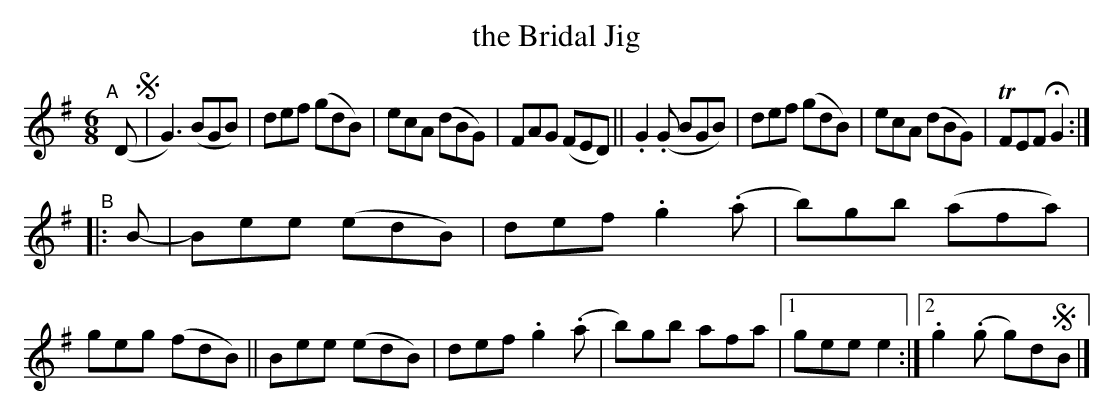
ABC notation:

X:1
T: the Bridal Jig
M: 6/8
L: 1/8
K: G
"^A"[|] (D !segno!\
 | G3)  (BGB) | def (gdB) | ecA (dBG) | FAG (FED) \
||.G2(.G BGB) | def (gdB) | ecA (dBG) | TFEF HG2 :|
"^B"|: B- \
 | Bee (edB) | def .g2 (.a | b)gb (afa) | geg (fdB) \
|| Bee (edB) | def .g2 (.a | b)gb  afa |[1 gee e2 :|[2 .g2(.g g)d!segno!B |]
